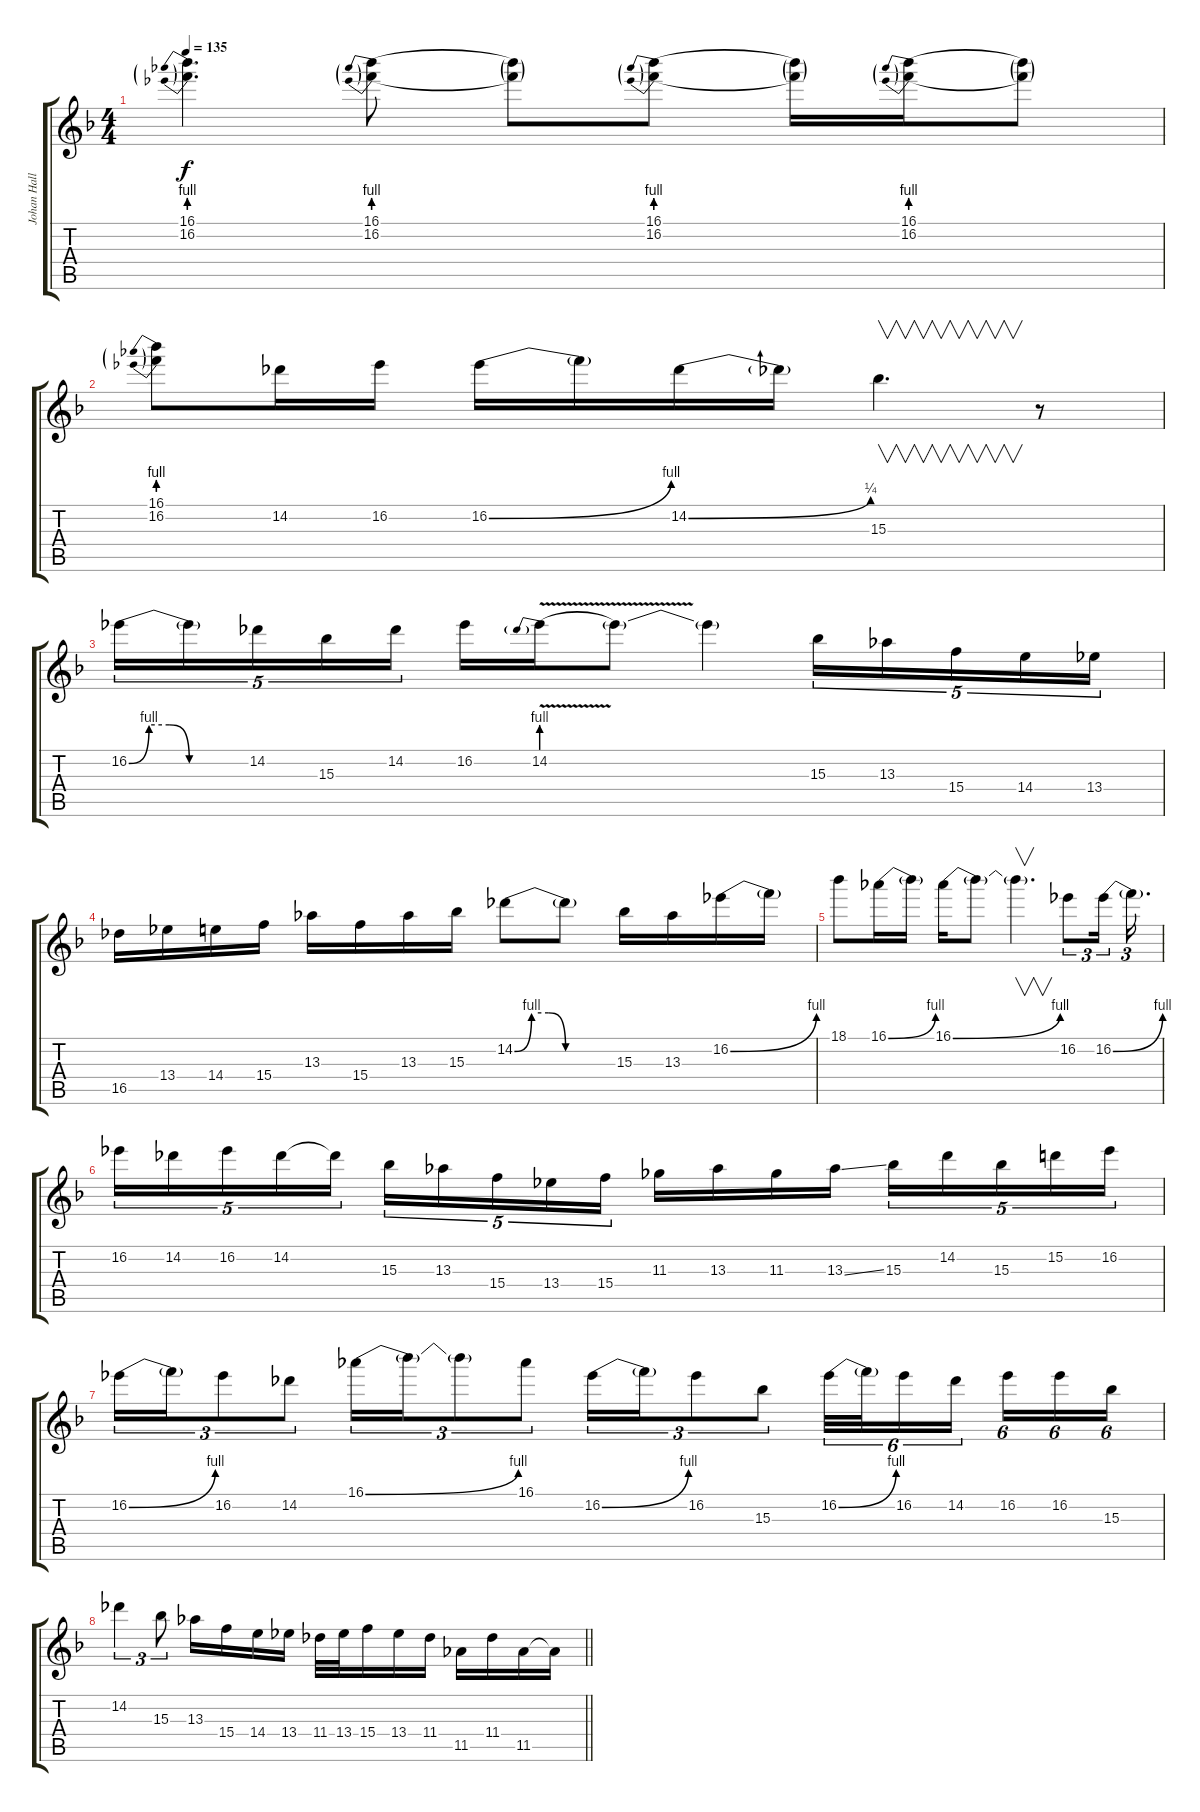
\track ("Johan Hallgren" "Johan Hall") {instrument distortionguitar}
\staff {score tabs}
\tuning (E4 B3 G3 D3 A2 E2) {hide}
\ts (4 4)
\tempo 135
\clef g2
\ks dminor
(16.1{be (prebend 0 4 60 4)} 16.2{be (prebend 0 4 60 4)}).4{d dy f} (16.1{be (prebend 0 4 60 4)} 16.2{be (prebend 0 4 60 4)}).8 (16.1{t} 16.2{t}).8 (16.1{be (prebend 0 4 60 4)} 16.2{be (prebend 0 4 60 4)}).8 (16.1{t} 16.2{t}).16 (16.1{be (prebend 0 4 60 4)} 16.2{be (prebend 0 4 60 4)}).16 (16.1{t} 16.2{t}).8 |
(16.1{be (prebend 0 4 60 4)} 16.2{be (prebend 0 4 60 4)}).8 14.2.16 16.2.16 16.2{be (bend 0 0 60 4)}.16 16.2{t}.16 14.2{be (bend 0 0 60 1)}.16 14.2{t}.16 15.3.4{v d} r.8 |
16.2{be (custom 0 0 10 4 20 4 30 0 60 0)}.16{tu (5 4)} 16.2{t}.16{tu (5 4)} 14.2.16{tu (5 4)} 15.3.16{tu (5 4) beam merge} 14.2.16{tu (5 4) beam split} 16.2.16 14.2{be (prebend 0 4 60 4) v}.16 14.2{t}.8 14.2{t}.4 15.3.16{tu (5 4)} 13.3.16{tu (5 4)} 15.4.16{tu (5 4)} 14.4.16{tu (5 4)} 13.4.16{tu (5 4)} |
16.5.16 13.4.16 14.4.16 15.4.16 13.3.16 15.4.16 13.3.16 15.3.16 14.2{be (custom 0 0 10 4 20 4 30 0 60 0)}.8 14.2{t}.8 15.3.16 13.3.16 16.2{be (bend 0 0 60 4)}.16 16.2{t}.16 |
18.1.8 16.1{be (bend 0 0 60 4)}.16 16.1{t}.16 16.1{be (bend 0 0 60 4)}.16 16.1{t}.8 16.1{t}.4{v d} 16.2.8{tu (3 2)} 16.2{be (bend 0 0 60 4)}.16{tu (3 2)} 16.2{t}.16{d tu (3 2)} |
16.2.16{tu (5 4)} 14.2.16{tu (5 4)} 16.2.16{tu (5 4)} 14.2.16{tu (5 4)} 14.2{t}.16{tu (5 4)} 15.3.16{tu (5 4)} 13.3.16{tu (5 4)} 15.4.16{tu (5 4)} 13.4.16{tu (5 4)} 15.4.16{tu (5 4)} 11.3.16 13.3.16 11.3.16 13.3{ss}.16 15.3.16{tu (5 4)} 14.2.16{tu (5 4)} 15.3.16{tu (5 4)} 15.2.16{tu (5 4)} 16.2.16{tu (5 4)} |
16.2{be (bend 0 0 60 4)}.16{tu (3 2)} 16.2{t}.16{tu (3 2)} 16.2.8{tu (3 2)} 14.2.8{tu (3 2)} 16.1{be (bend 0 0 60 4)}.16{tu (3 2)} 16.1{t}.16{tu (3 2)} 16.1{t}.8{tu (3 2)} 16.1.8{tu (3 2)} 16.2{be (bend 0 0 60 4)}.16{tu (3 2)} 16.2{t}.16{tu (3 2)} 16.2.8{tu (3 2)} 15.3.8{tu (3 2)} 16.2{be (bend 0 0 60 4)}.32{tu (6 4)} 16.2{t}.32{tu (6 4)} 16.2.16{tu (6 4)} 14.2.16{tu (6 4) beam splitsecondary} 16.2.16{tu (6 4)} 16.2.16{tu (6 4)} 15.3.16{tu (6 4)} |
\barLineRight lightlight
14.2.4{tu (3 2)} 15.3.8{tu (3 2)} 13.3.16 15.4.16 14.4.16 13.4.16 11.4.32 13.4.32 15.4.16 13.4.16{beam merge} 11.4.16{beam split} 11.5.16 11.4.16 11.5.16 11.5{t}.16
